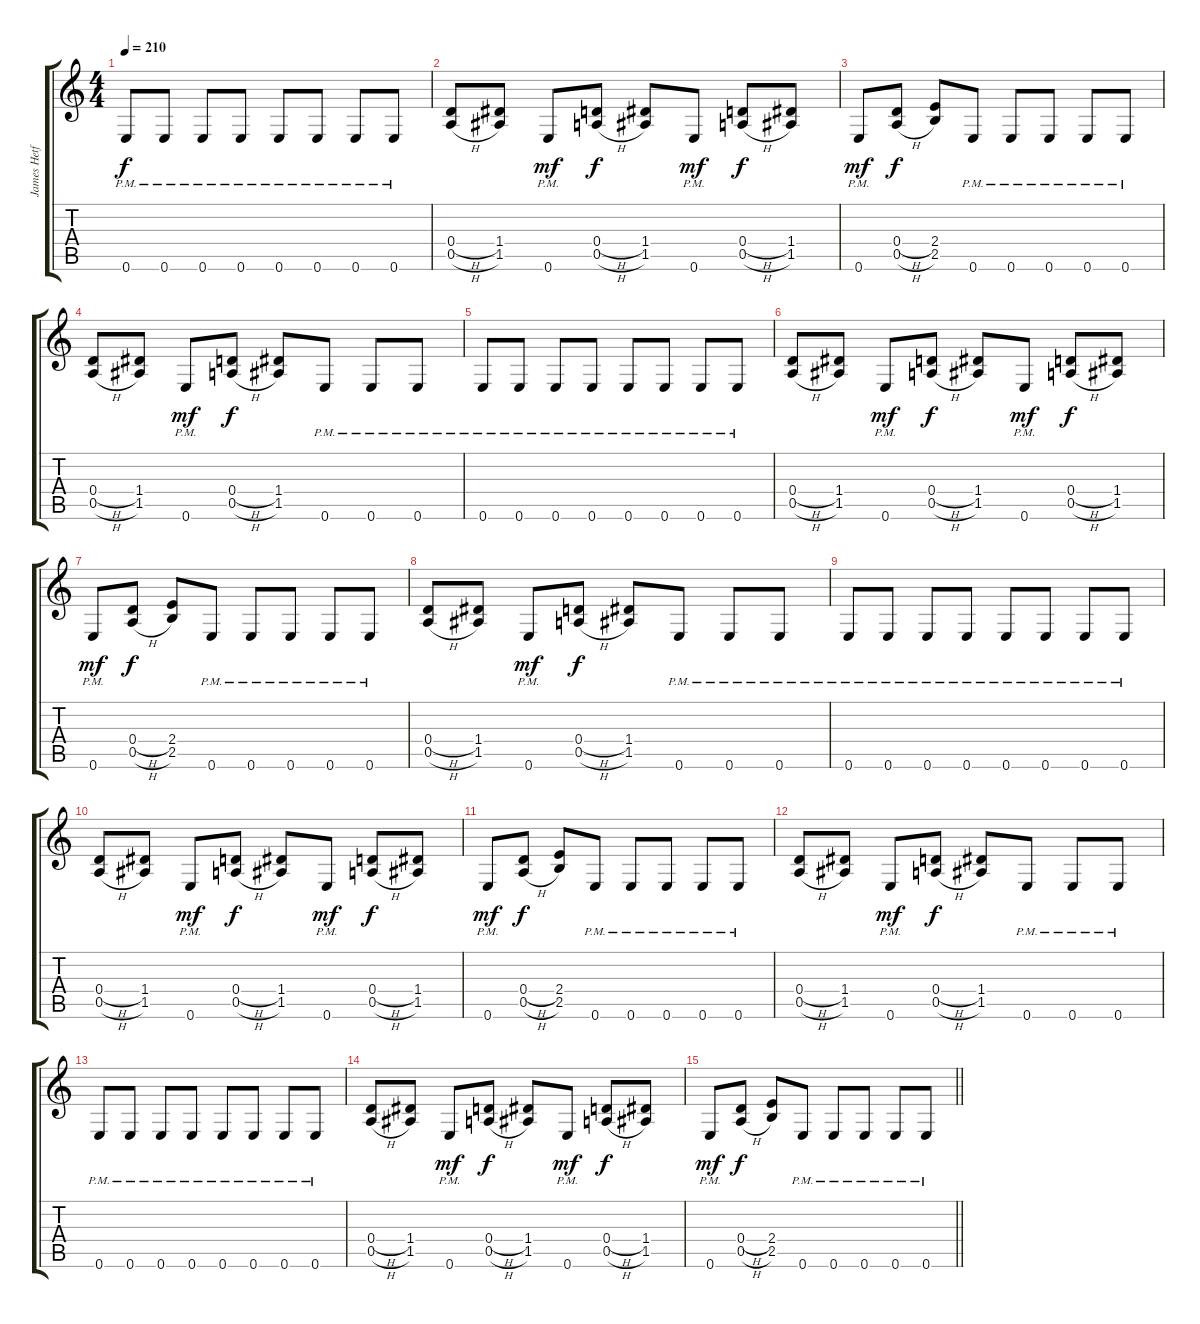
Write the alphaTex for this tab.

\track ("James Hetfield" "James Hetf") {instrument electricguitarclean}
\staff {score tabs}
\tuning (E4 B3 G3 D3 A2 E2) {hide}
\ts (4 4)
\tempo 210
\clef g2
\ks c
0.6{pm}.8{dy f} 0.6{pm}.8 0.6{pm}.8 0.6{pm}.8 0.6{pm}.8 0.6{pm}.8 0.6{pm}.8 0.6{pm}.8 |
(0.4{h} 0.5{h}).8 (1.4 1.5).8 0.6{pm}.8{dy mf} (0.4{h} 0.5{h}).8{dy f} (1.4 1.5).8 0.6{pm}.8{dy mf} (0.4{h} 0.5{h}).8{dy f} (1.4 1.5).8 |
0.6{pm}.8{dy mf} (0.4{h} 0.5{h}).8{dy f} (2.4 2.5).8 0.6{pm}.8 0.6{pm}.8 0.6{pm}.8 0.6{pm}.8 0.6{pm}.8 |
(0.4{h} 0.5{h}).8 (1.4 1.5).8 0.6{pm}.8{dy mf} (0.4{h} 0.5{h}).8{dy f} (1.4 1.5).8 0.6{pm}.8 0.6{pm}.8 0.6{pm}.8 |
0.6{pm}.8 0.6{pm}.8 0.6{pm}.8 0.6{pm}.8 0.6{pm}.8 0.6{pm}.8 0.6{pm}.8 0.6{pm}.8 |
(0.4{h} 0.5{h}).8 (1.4 1.5).8 0.6{pm}.8{dy mf} (0.4{h} 0.5{h}).8{dy f} (1.4 1.5).8 0.6{pm}.8{dy mf} (0.4{h} 0.5{h}).8{dy f} (1.4 1.5).8 |
0.6{pm}.8{dy mf} (0.4{h} 0.5{h}).8{dy f} (2.4 2.5).8 0.6{pm}.8 0.6{pm}.8 0.6{pm}.8 0.6{pm}.8 0.6{pm}.8 |
(0.4{h} 0.5{h}).8 (1.4 1.5).8 0.6{pm}.8{dy mf} (0.4{h} 0.5{h}).8{dy f} (1.4 1.5).8 0.6{pm}.8 0.6{pm}.8 0.6{pm}.8 |
0.6{pm}.8 0.6{pm}.8 0.6{pm}.8 0.6{pm}.8 0.6{pm}.8 0.6{pm}.8 0.6{pm}.8 0.6{pm}.8 |
(0.4{h} 0.5{h}).8 (1.4 1.5).8 0.6{pm}.8{dy mf} (0.4{h} 0.5{h}).8{dy f} (1.4 1.5).8 0.6{pm}.8{dy mf} (0.4{h} 0.5{h}).8{dy f} (1.4 1.5).8 |
0.6{pm}.8{dy mf} (0.4{h} 0.5{h}).8{dy f} (2.4 2.5).8 0.6{pm}.8 0.6{pm}.8 0.6{pm}.8 0.6{pm}.8 0.6{pm}.8 |
(0.4{h} 0.5{h}).8 (1.4 1.5).8 0.6{pm}.8{dy mf} (0.4{h} 0.5{h}).8{dy f} (1.4 1.5).8 0.6{pm}.8 0.6{pm}.8 0.6{pm}.8 |
0.6{pm}.8 0.6{pm}.8 0.6{pm}.8 0.6{pm}.8 0.6{pm}.8 0.6{pm}.8 0.6{pm}.8 0.6{pm}.8 |
(0.4{h} 0.5{h}).8 (1.4 1.5).8 0.6{pm}.8{dy mf} (0.4{h} 0.5{h}).8{dy f} (1.4 1.5).8 0.6{pm}.8{dy mf} (0.4{h} 0.5{h}).8{dy f} (1.4 1.5).8 |
\barLineRight lightlight
0.6{pm}.8{dy mf} (0.4{h} 0.5{h}).8{dy f} (2.4 2.5).8 0.6{pm}.8 0.6{pm}.8 0.6{pm}.8 0.6{pm}.8 0.6{pm}.8
